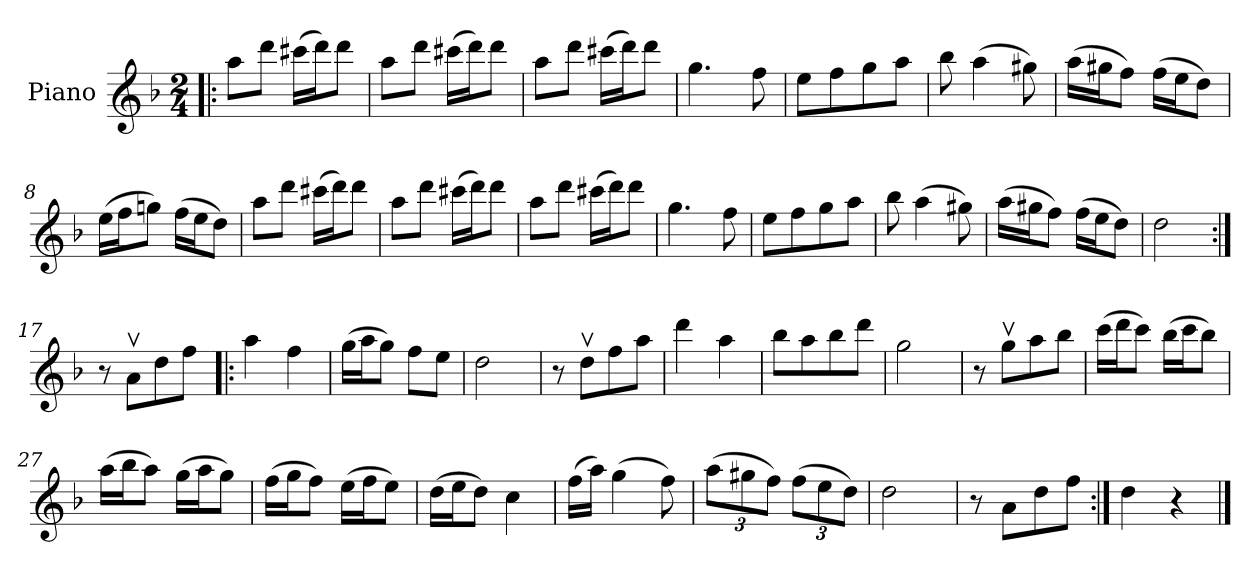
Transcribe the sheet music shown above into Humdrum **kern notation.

**kern
*part1
*staff1
*I"Piano
*I'Pno.
*clefG2
*k[b-]
*d:
*M2/4
=1!|:
8aa\L
8ddd\J
(>16ccc#X\LL
16ddd\J)
8ddd\J
=2
8aa\L
8ddd\J
(>16ccc#X\LL
16ddd\J)
8ddd\J
=3
8aa\L
8ddd\J
(>16ccc#X\LL
16ddd\J)
8ddd\J
=4
4.gg\
8ff\
=5
8ee\L
8ff\
8gg\
8aa\J
=6
8bb-\
(>4aa\
8gg#X\)
!!LO:LB:g=z
=7
(>16aa\LL
16gg#X\J
8ff\J)
(>16ff\LL
16ee\J
8dd\J)
=8
(>16ee\LL
16ff\J
8ggn\J)
(>16ff\LL
16ee\J
8dd\J)
=9
8aa\L
8ddd\J
(>16ccc#X\LL
16ddd\J)
8ddd\J
=10
8aa\L
8ddd\J
(>16ccc#X\LL
16ddd\J)
8ddd\J
!!LO:LB:g=z
=11
8aa\L
8ddd\J
(>16ccc#X\LL
16ddd\J)
8ddd\J
=12
4.gg\
8ff\
=13
8ee\L
8ff\
8gg\
8aa\J
=14
8bb-\
(>4aa\
8gg#X\)
=15
(>16aa\LL
16gg#X\J
8ff\J)
(>16ff\LL
16ee\J
8dd\J)
=16
2dd\
!!LO:LB:g=z
=17:|!
8r
8av\L
8dd\
8ff\J
=18!|:
4aa\
4ff\
=19
(>16gg\LL
16aa\J
8gg\J)
8ff\L
8ee\J
=20
2dd\
=21
8r
8ddv\L
8ff\
8aa\J
=22
4ddd\
4aa\
=23
8bb-\L
8aa\
8bb-\
8ddd\J
!!LO:LB:g=z
=24
2gg\
=25
8r
8ggv\L
8aa\
8bb-\J
=26
(>16ccc\LL
16ddd\J
8ccc\J)
(>16bb-\LL
16ccc\J
8bb-\J)
=27
(>16aa\LL
16bb-\J
8aa\J)
(>16gg\LL
16aa\J
8gg\J)
=28
(>16ff\LL
16gg\J
8ff\J)
(>16ee\LL
16ff\J
8ee\J)
!!LO:LB:g=z
=29
(>16dd\LL
16ee\J
8dd\J)
4cc\
=30
(>16ff\LL
16aa\JJ)
(>4gg\
8ff\)
=31
*Xbrackettup
(>12aa\L
12gg#X\
12ff\J)
(>12ff\L
12ee\
12dd\J)
=32
2dd\
=33
8r
8a\L
8dd\
8ff\J
=34:|!
4dd\
4r
==
*-
